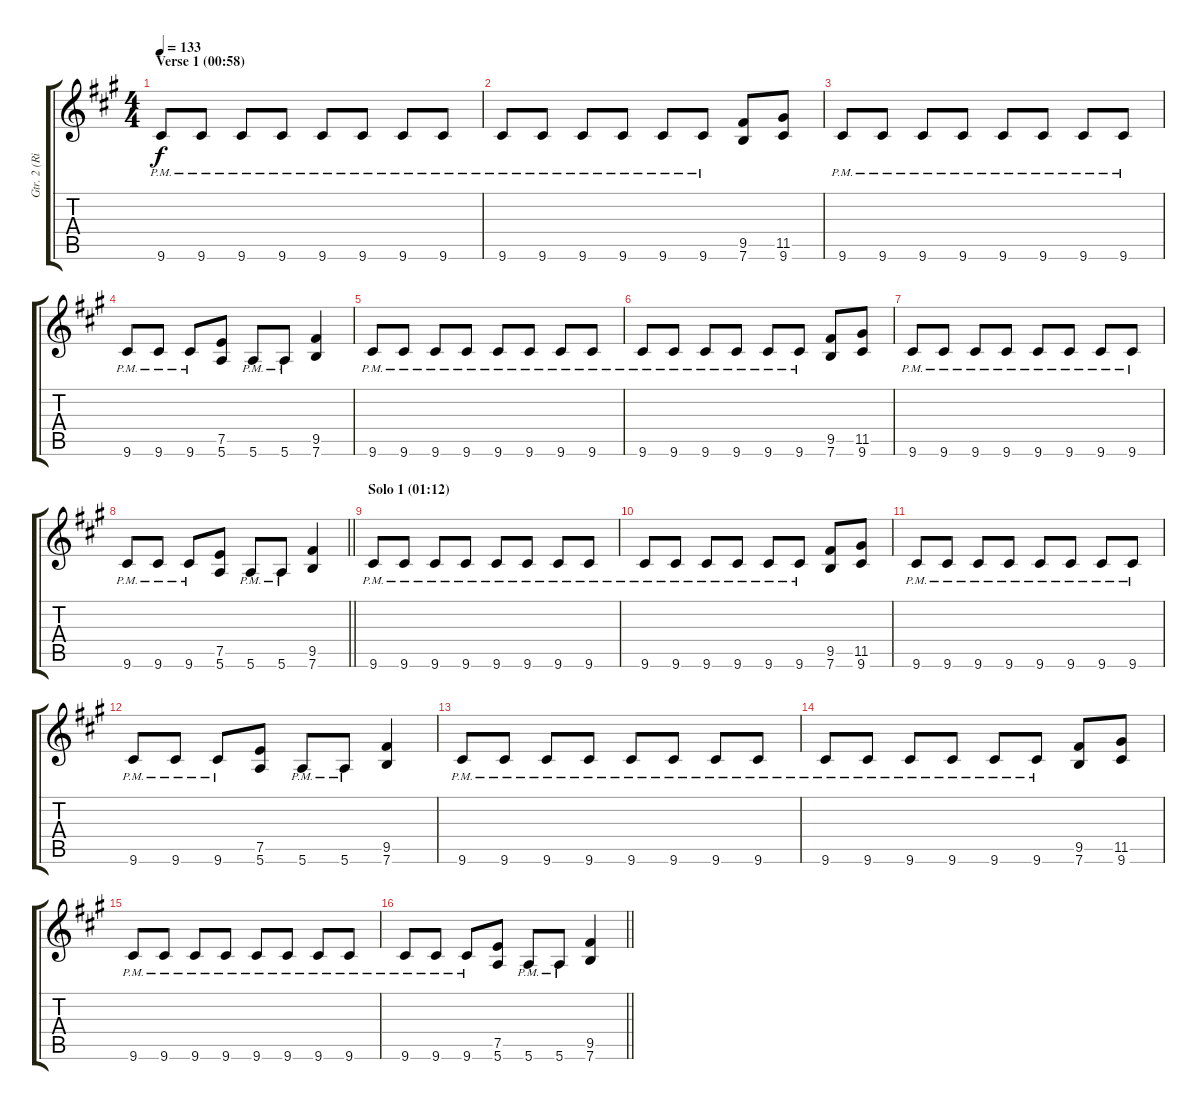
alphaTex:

\track ("Gtr. 2 (Right)" "Gtr. 2 (Ri") {instrument distortionguitar}
\staff {score tabs}
\tuning (E4 B3 G3 D3 A2 E2) {hide}
\ts (4 4)
\section ("" "Verse 1 (00:58)")
\tempo 133
\clef g2
\ks a
9.6{pm}.8{dy f} 9.6{pm}.8 9.6{pm}.8 9.6{pm}.8 9.6{pm}.8 9.6{pm}.8 9.6{pm}.8 9.6{pm}.8 |
9.6{pm}.8 9.6{pm}.8 9.6{pm}.8 9.6{pm}.8 9.6{pm}.8 9.6{pm}.8 (9.5 7.6).8 (11.5 9.6).8 |
9.6{pm}.8 9.6{pm}.8 9.6{pm}.8 9.6{pm}.8 9.6{pm}.8 9.6{pm}.8 9.6{pm}.8 9.6{pm}.8 |
9.6{pm}.8 9.6{pm}.8 9.6{pm}.8 (7.5 5.6).8 5.6{pm}.8 5.6{pm}.8 (9.5 7.6).4 |
9.6{pm}.8 9.6{pm}.8 9.6{pm}.8 9.6{pm}.8 9.6{pm}.8 9.6{pm}.8 9.6{pm}.8 9.6{pm}.8 |
9.6{pm}.8 9.6{pm}.8 9.6{pm}.8 9.6{pm}.8 9.6{pm}.8 9.6{pm}.8 (9.5 7.6).8 (11.5 9.6).8 |
9.6{pm}.8 9.6{pm}.8 9.6{pm}.8 9.6{pm}.8 9.6{pm}.8 9.6{pm}.8 9.6{pm}.8 9.6{pm}.8 |
\barLineRight lightlight
9.6{pm}.8 9.6{pm}.8 9.6{pm}.8 (7.5 5.6).8 5.6{pm}.8 5.6{pm}.8 (9.5 7.6).4 |
\section ("" "Solo 1 (01:12)")
9.6{pm}.8 9.6{pm}.8 9.6{pm}.8 9.6{pm}.8 9.6{pm}.8 9.6{pm}.8 9.6{pm}.8 9.6{pm}.8 |
9.6{pm}.8 9.6{pm}.8 9.6{pm}.8 9.6{pm}.8 9.6{pm}.8 9.6{pm}.8 (9.5 7.6).8 (11.5 9.6).8 |
9.6{pm}.8 9.6{pm}.8 9.6{pm}.8 9.6{pm}.8 9.6{pm}.8 9.6{pm}.8 9.6{pm}.8 9.6{pm}.8 |
9.6{pm}.8 9.6{pm}.8 9.6{pm}.8 (7.5 5.6).8 5.6{pm}.8 5.6{pm}.8 (9.5 7.6).4 |
9.6{pm}.8 9.6{pm}.8 9.6{pm}.8 9.6{pm}.8 9.6{pm}.8 9.6{pm}.8 9.6{pm}.8 9.6{pm}.8 |
9.6{pm}.8 9.6{pm}.8 9.6{pm}.8 9.6{pm}.8 9.6{pm}.8 9.6{pm}.8 (9.5 7.6).8 (11.5 9.6).8 |
9.6{pm}.8 9.6{pm}.8 9.6{pm}.8 9.6{pm}.8 9.6{pm}.8 9.6{pm}.8 9.6{pm}.8 9.6{pm}.8 |
\barLineRight lightlight
9.6{pm}.8 9.6{pm}.8 9.6{pm}.8 (7.5 5.6).8 5.6{pm}.8 5.6{pm}.8 (9.5 7.6).4
